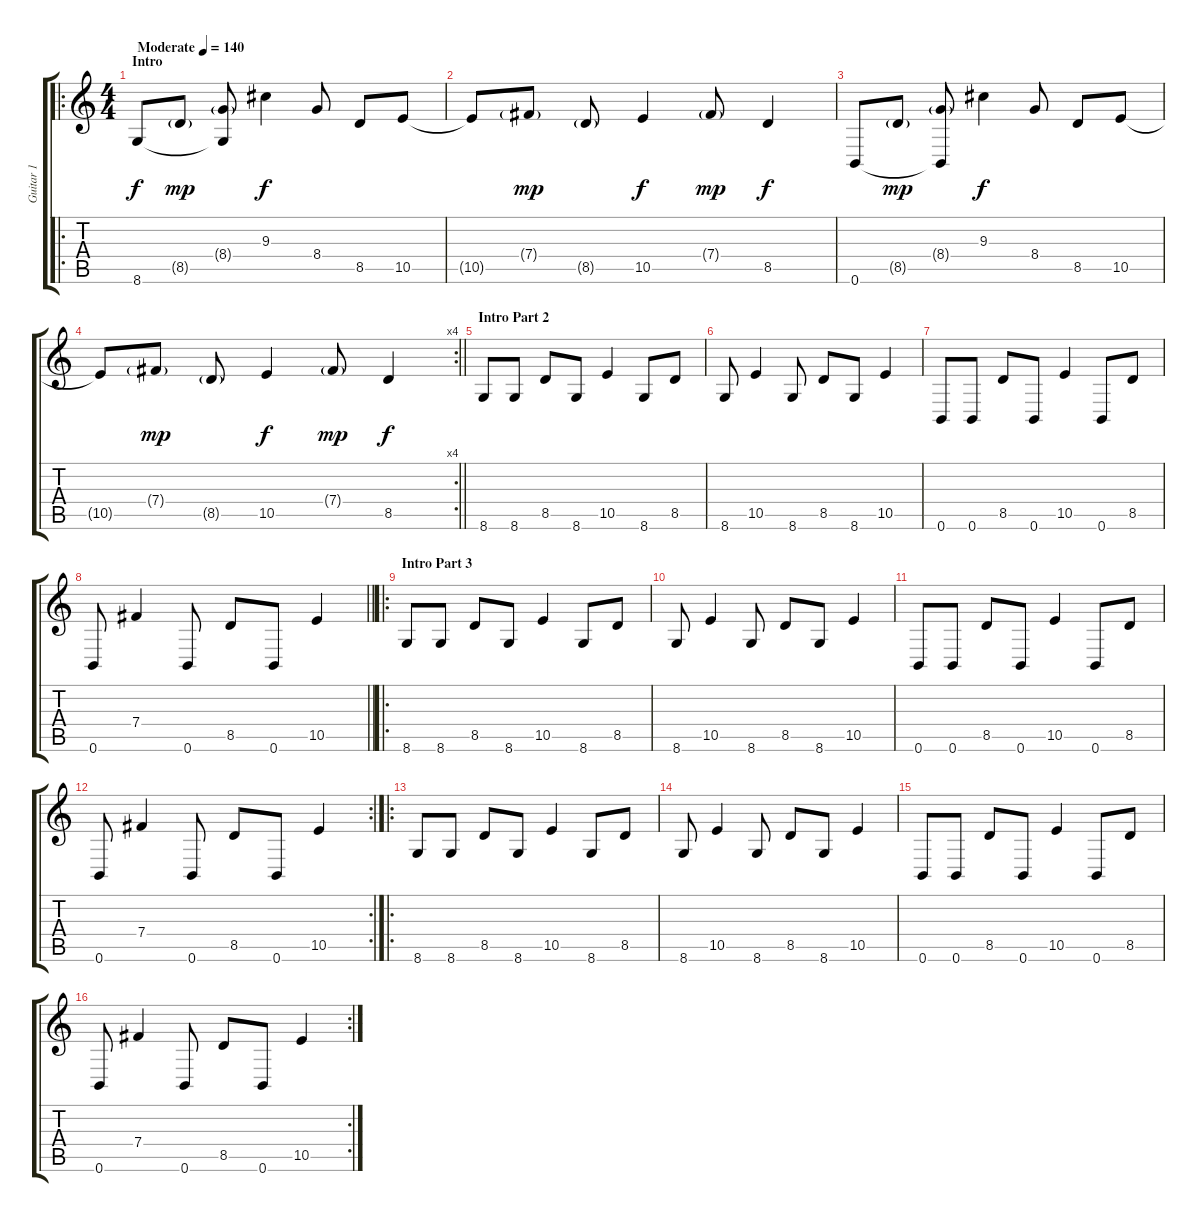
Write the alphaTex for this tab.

\track ("Guitar 1" "Guitar 1") {instrument distortionguitar}
\staff {score tabs}
\tuning (Db4 Gb3 E3 B2 Gb2 B1) {hide}
\ro
\ts (4 4)
\section ("" "Intro")
\tempo (140 "Moderate")
\clef g2
\ks c
8.6.8{dy f instrument electricguitarclean} 8.5{g}.8{dy mp} (8.4{g} 8.6{t}).8 9.3.4{dy f} 8.4.8 8.5.8 10.5.8 |
10.5{t}.8 7.4{g}.8{dy mp} 8.5{g}.8 10.5.4{dy f} 7.4{g}.8{dy mp} 8.5.4{dy f} |
0.6.8 8.5{g}.8{dy mp} (8.4{g} 0.6{t}).8 9.3.4{dy f} 8.4.8 8.5.8 10.5.8 |
\rc 4
\barLineRight lightlight
10.5{t}.8 7.4{g}.8{dy mp} 8.5{g}.8 10.5.4{dy f} 7.4{g}.8{dy mp} 8.5.4{dy f} |
\section ("" "Intro Part 2")
8.6.8 8.6.8 8.5.8 8.6.8 10.5.4 8.6.8 8.5.8 |
8.6.8 10.5.4 8.6.8 8.5.8 8.6.8 10.5.4 |
0.6.8 0.6.8 8.5.8 0.6.8 10.5.4 0.6.8 8.5.8 |
\barLineRight lightlight
0.6.8 7.4.4 0.6.8 8.5.8 0.6.8 10.5.4 |
\ro
\section ("" "Intro Part 3")
8.6.8{volume 16 instrument distortionguitar} 8.6.8 8.5.8 8.6.8 10.5.4 8.6.8 8.5.8 |
8.6.8 10.5.4 8.6.8 8.5.8 8.6.8 10.5.4 |
0.6.8 0.6.8 8.5.8 0.6.8 10.5.4 0.6.8 8.5.8 |
\rc 2
0.6.8 7.4.4 0.6.8 8.5.8 0.6.8 10.5.4 |
\ro
8.6.8 8.6.8 8.5.8 8.6.8 10.5.4 8.6.8 8.5.8 |
8.6.8 10.5.4 8.6.8 8.5.8 8.6.8 10.5.4 |
0.6.8 0.6.8 8.5.8 0.6.8 10.5.4 0.6.8 8.5.8 |
\rc 2
0.6.8 7.4.4 0.6.8 8.5.8 0.6.8 10.5.4
